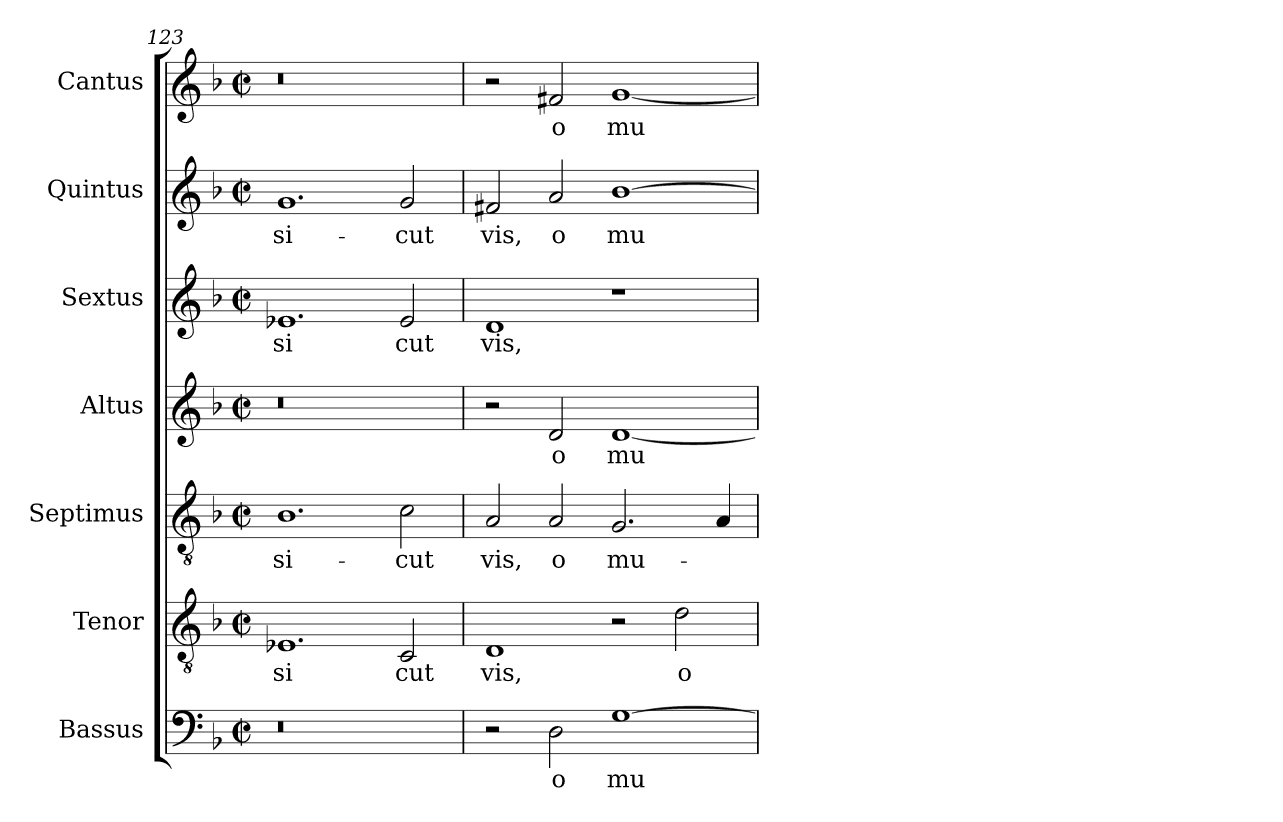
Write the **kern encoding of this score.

**kern	**text	**kern	**text	**kern	**text	**kern	**text	**kern	**text	**kern	**text	**kern	**text
*part7	*part7	*part6	*part6	*part5	*part5	*part4	*part4	*part3	*part3	*part2	*part2	*part1	*part1
*staff7	*staff7	*staff6	*staff6	*staff5	*staff5	*staff4	*staff4	*staff3	*staff3	*staff2	*staff2	*staff1	*staff1
*I"Bassus	*	*I"Tenor	*	*I"Septimus	*	*I"Altus	*	*I"Sextus	*	*I"Quintus	*	*I"Cantus	*
*clefF4	*	*clefGv2	*	*clefGv2	*	*clefG2	*	*clefG2	*	*clefG2	*	*clefG2	*
*k[b-]	*	*k[b-]	*	*k[b-]	*	*k[b-]	*	*k[b-]	*	*k[b-]	*	*k[b-]	*
*F:	*	*F:	*	*F:	*	*F:	*	*F:	*	*F:	*	*F:	*
*M2/2	*	*M2/2	*	*M2/2	*	*M2/2	*	*M2/2	*	*M2/2	*	*M2/2	*
*met(c|)	*	*met(c|)	*	*met(c|)	*	*met(c|)	*	*met(c|)	*	*met(c|)	*	*met(c|)	*
=123	=123	=123	=123	=123	=123	=123	=123	=123	=123	=123	=123	=123	=123
!	!	!	!LO:LY:b:cj	!	!LO:LY:b:cj	!	!	!	!LO:LY:b:cj	!	!LO:LY:b:cj	!	!
0r	.	1.E-X	si	1.B-	si-	0r	.	1.e-X	si	1.g	si-	0r	.
!	!	!	!LO:LY:b:cj	!	!LO:LY:b:cj	!	!	!	!LO:LY:b:cj	!	!LO:LY:b:cj	!	!
.	.	2C/	cut	2c\	-cut	.	.	2e-/	cut	2g/	-cut	.	.
=124	=124	=124	=124	=124	=124	=124	=124	=124	=124	=124	=124	=124	=124
!	!	!	!LO:LY:b:cj	!	!LO:LY:b:cj	!	!	!	!LO:LY:b:cj	!	!LO:LY:b:cj	!	!
2r	.	1D	vis,	2A/	vis,	2r	.	1d	vis,	2f#X/	vis,	2r	.
!	!LO:LY:b:cj	!	!	!	!LO:LY:b:cj	!	!LO:LY:b:cj	!	!	!	!LO:LY:b:cj	!	!LO:LY:b:cj
2D\	o	.	.	2A/	o	2d/	o	.	.	2a/	o	2f#X/	o
!	!LO:LY:b:cj	!	!	!	!LO:LY:b	!	!LO:LY:b:cj	!	!	!	!LO:LY:b:cj	!	!LO:LY:b:cj
[>1G	mu	2r	.	2.G/	mu-	[<1d	mu	1r	.	[>1b-	mu-	[<1g	mu
!	!	!	!LO:LY:b:cj	!	!	!	!	!	!	!	!	!	!
.	.	2d\	o	.	.	.	.	.	.	.	.	.	.
.	.	.	.	4A/	.	.	.	.	.	.	.	.	.
=	=	=	=	=	=	=	=	=	=	=	=	=	=
*-	*-	*-	*-	*-	*-	*-	*-	*-	*-	*-	*-	*-	*-
